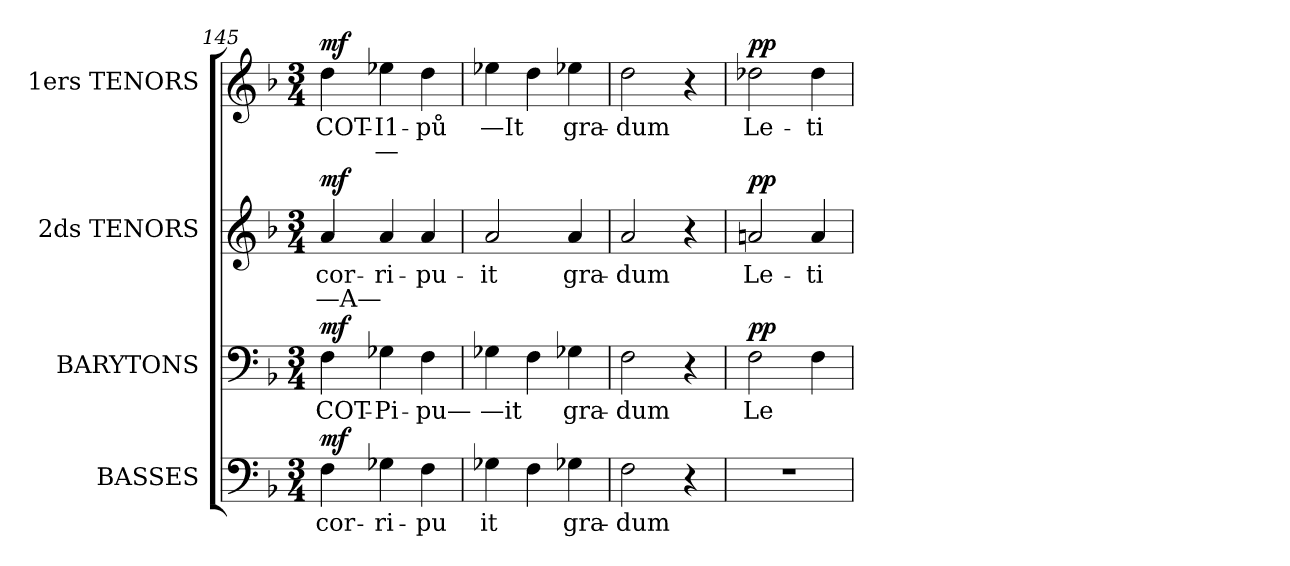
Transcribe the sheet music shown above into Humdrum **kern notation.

**kern	**text	**dynam	**kern	**text	**dynam	**kern	**text	**text	**dynam	**kern	**text	**text	**dynam
*part4	*part4	*part4	*part3	*part3	*part3	*part2	*part2	*part2	*part2	*part1	*part1	*part1	*part1
*staff4	*staff4	*staff4	*staff3	*staff3	*staff3	*staff2	*staff2	*staff2	*staff2	*staff1	*staff1	*staff1	*staff1
*I"BASSES	*	*	*I"BARYTONS	*	*	*I"2ds TENORS	*	*	*	*I"1ers TENORS	*	*	*
*I'BAS.	*	*	*I'BAR.	*	*	*	*	*	*	*	*	*	*
*clefF4	*	*	*clefF4	*	*	*clefG2	*	*	*	*clefG2	*	*	*
*k[b-]	*	*	*k[b-]	*	*	*k[b-]	*	*	*	*k[b-]	*	*	*
*M3/4	*	*	*M3/4	*	*	*M3/4	*	*	*	*M3/4	*	*	*
=145	=145	=145	=145	=145	=145	=145	=145	=145	=145	=145	=145	=145	=145
!	!	!LO:DY:a	!	!	!LO:DY:a	!	!	!	!LO:DY:a	!	!	!	!LO:DY:a
4Fi\	cor-	mf	4Fi\	COT-	mf	4ai/	cor-	—A—	mf	4ddi\	COT-	.	mf
4G-Xi\	ri-	.	4G-Xi\	Pi-	.	4ai/	ri-	.	.	4ee-Xi\	I1-	—	.
4Fi\	pu	.	4Fi\	pu—	.	4ai/	pu-	.	.	4ddi\	pů	.	.
!!LO:LB:g=z
=146	=146	=146	=146	=146	=146	=146	=146	=146	=146	=146	=146	=146	=146
4G-Xi\	it	.	4G-Xi\	—it	.	2ai/	it	.	.	4ee-Xi\	—It	.	.
4Fi\	.	.	4Fi\	.	.	.	.	.	.	4ddi\	.	.	.
4G-Xi\	gra-	.	4G-Xi\	gra-	.	4ai/	gra-	.	.	4ee-Xi\	gra-	.	.
=147	=147	=147	=147	=147	=147	=147	=147	=147	=147	=147	=147	=147	=147
2Fi\	dum	.	2Fi\	dum	.	2ai/	dum	.	.	2ddi\	dum	.	.
4r	.	.	4r	.	.	4r	.	.	.	4r	.	.	.
=148	=148	=148	=148	=148	=148	=148	=148	=148	=148	=148	=148	=148	=148
!	!	!	!	!	!LO:DY:a	!	!	!	!LO:DY:a	!	!	!	!LO:DY:a
2.r	.	.	2Fi\	Le	pp	2ani/	Le-	.	pp	2dd-Xi\	Le-	.	pp
.	.	.	4Fi\	.	.	4ai/	ti	.	.	4dd-i\	ti	.	.
=	=	=	=	=	=	=	=	=	=	=	=	=	=
*-	*-	*-	*-	*-	*-	*-	*-	*-	*-	*-	*-	*-	*-
